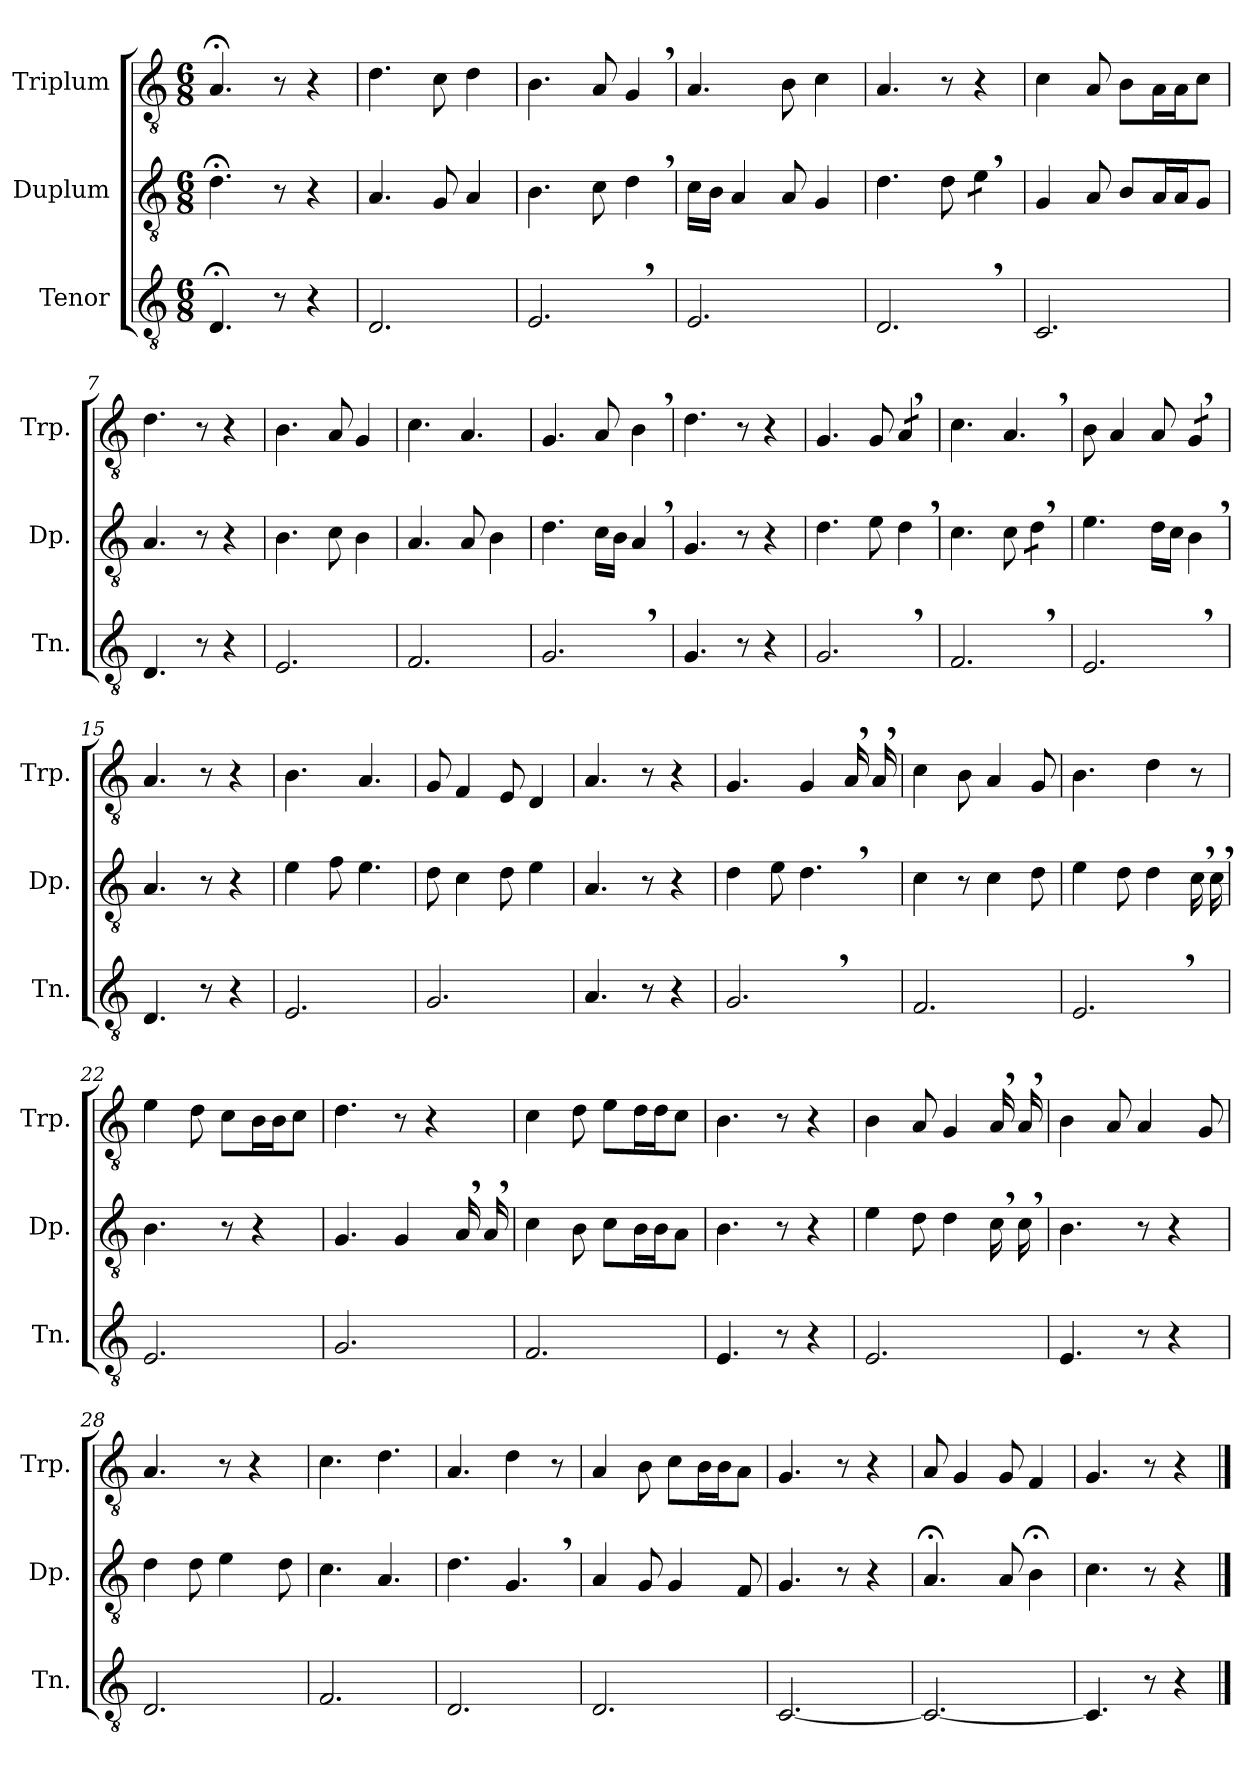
**kern	**kern	**kern
*part3	*part2	*part1
*staff3	*staff2	*staff1
*I"Tenor	*I"Duplum	*I"Triplum
*I'Tn.	*I'Dp.	*I'Trp.
*clefGv2	*clefGv2	*clefGv2
*k[]	*k[]	*k[]
*M6/8	*M6/8	*M6/8
=1	=1	=1
4.D;</	4.d;<\	4.A;</
8r	8r	8r
4r	4r	4r
=2	=2	=2
2.D/	4.A/	4.d\
.	8G/	8c\
.	4A/	4d\
=3	=3	=3
2.E,/	4.B\	4.B\
.	8c\	8A/
.	4d,\	4G,/
=4	=4	=4
2.E/	16c\LL	4.A/
.	16B\JJ	.
.	4A/	.
.	8A/	8B\
.	4G/	4c\
=5	=5	=5
2.D,/	4.d\	4.A/
.	8d\	8r
*	*tremolo	*
.	8e,\L	4r
.	8e,\J	.
*	*Xtremolo	*
=6	=6	=6
2.C/	4G/	4c\
.	8A/	8A/
.	8B/L	8B\L
*	*tremolo	*
*	*	*tremolo
.	16A/	16A\
.	16A/	16A\
*	*	*Xtremolo
*	*Xtremolo	*
.	8G/J	8c\J
=7	=7	=7
4.D/	4.A/	4.d\
8r	8r	8r
4r	4r	4r
=8	=8	=8
2.E/	4.B\	4.B\
.	8c\	8A/
.	4B\	4G/
=9	=9	=9
2.F/	4.A/	4.c\
.	8A/	4.A/
.	4B\	.
!!LO:LB:g=z
=10	=10	=10
2.G,/	4.d\	4.G/
.	16c\LL	8A/
.	16B\JJ	.
.	4A,/	4B,\
=11	=11	=11
4.G/	4.G/	4.d\
8r	8r	8r
4r	4r	4r
=12	=12	=12
2.G,/	4.d\	4.G/
.	8e\	8G/
*	*	*tremolo
.	4d,\	8A,/L
.	.	8A,/J
*	*	*Xtremolo
=13	=13	=13
2.F,/	4.c\	4.c\
.	8c\	4.A,/
*	*tremolo	*
.	8d,\L	.
.	8d,\J	.
*	*Xtremolo	*
=14	=14	=14
2.E,/	4.e\	8B\
.	.	4A/
.	16d\LL	8A/
.	16c\JJ	.
*	*	*tremolo
.	4B,\	8G,/L
.	.	8G,/J
*	*	*Xtremolo
=15	=15	=15
4.D/	4.A/	4.A/
8r	8r	8r
4r	4r	4r
=16	=16	=16
2.E/	4e\	4.B\
.	8f\	.
.	4.e\	4.A/
=17	=17	=17
2.G/	8d\	8G/
.	4c\	4F/
.	8d\	8E/
.	4e\	4D/
=18	=18	=18
4.A/	4.A/	4.A/
8r	8r	8r
4r	4r	4r
=19	=19	=19
2.G,/	4d\	4.G/
.	8e\	.
.	4.d,\	4G/
*	*	*tremolo
.	.	16A,/
.	.	16A,/
*	*	*Xtremolo
!!LO:LB:g=z
=20	=20	=20
2.F/	4c\	4c\
.	8r	8B\
.	4c\	4A/
.	8d\	8G/
=21	=21	=21
2.E,/	4e\	4.B\
.	8d\	.
.	4d\	4d\
*	*tremolo	*
.	16c,\	8r
.	16c,\	.
*	*Xtremolo	*
=22	=22	=22
2.E/	4.B\	4e\
.	.	8d\
.	8r	8c\L
*	*	*tremolo
.	4r	16B\
.	.	16B\
*	*	*Xtremolo
.	.	8c\J
=23	=23	=23
2.G/	4.G/	4.d\
.	4G/	8r
.	.	4r
*	*tremolo	*
.	16A,/	.
.	16A,/	.
*	*Xtremolo	*
=24	=24	=24
2.F/	4c\	4c\
.	8B\	8d\
.	8c\L	8e\L
*	*tremolo	*
*	*	*tremolo
.	16B\	16d\
.	16B\	16d\
*	*	*Xtremolo
*	*Xtremolo	*
.	8A\J	8c\J
=25	=25	=25
4.E/	4.B\	4.B\
8r	8r	8r
4r	4r	4r
=26	=26	=26
2.E/	4e\	4B\
.	8d\	8A/
.	4d\	4G/
*	*tremolo	*
*	*	*tremolo
.	16c,\	16A,/
.	16c,\	16A,/
*	*	*Xtremolo
*	*Xtremolo	*
=27	=27	=27
4.E/	4.B\	4B\
.	.	8A/
8r	8r	4A/
4r	4r	.
.	.	8G/
!!LO:PB:g=z
=28	=28	=28
2.D/	4d\	4.A/
.	8d\	.
.	4e\	8r
.	.	4r
.	8d\	.
=29	=29	=29
2.F/	4.c\	4.c\
.	4.A/	4.d\
=30	=30	=30
2.D/	4.d\	4.A/
.	4.G,/	4d\
.	.	8r
=31	=31	=31
2.D/	4A/	4A/
.	8G/	8B\
.	4G/	8c\L
*	*	*tremolo
.	.	16B\
.	.	16B\
*	*	*Xtremolo
.	8F/	8A\J
=32	=32	=32
[2.C/	4.G/	4.G/
.	8r	8r
.	4r	4r
=33	=33	=33
2.C/_	4.A;</	8A/
.	.	4G/
.	8A/	8G/
.	4B;<\	4F/
=34	=34	=34
4.C/]	4.c\	4.G/
8r	8r	8r
4r	4r	4r
==	==	==
*-	*-	*-
